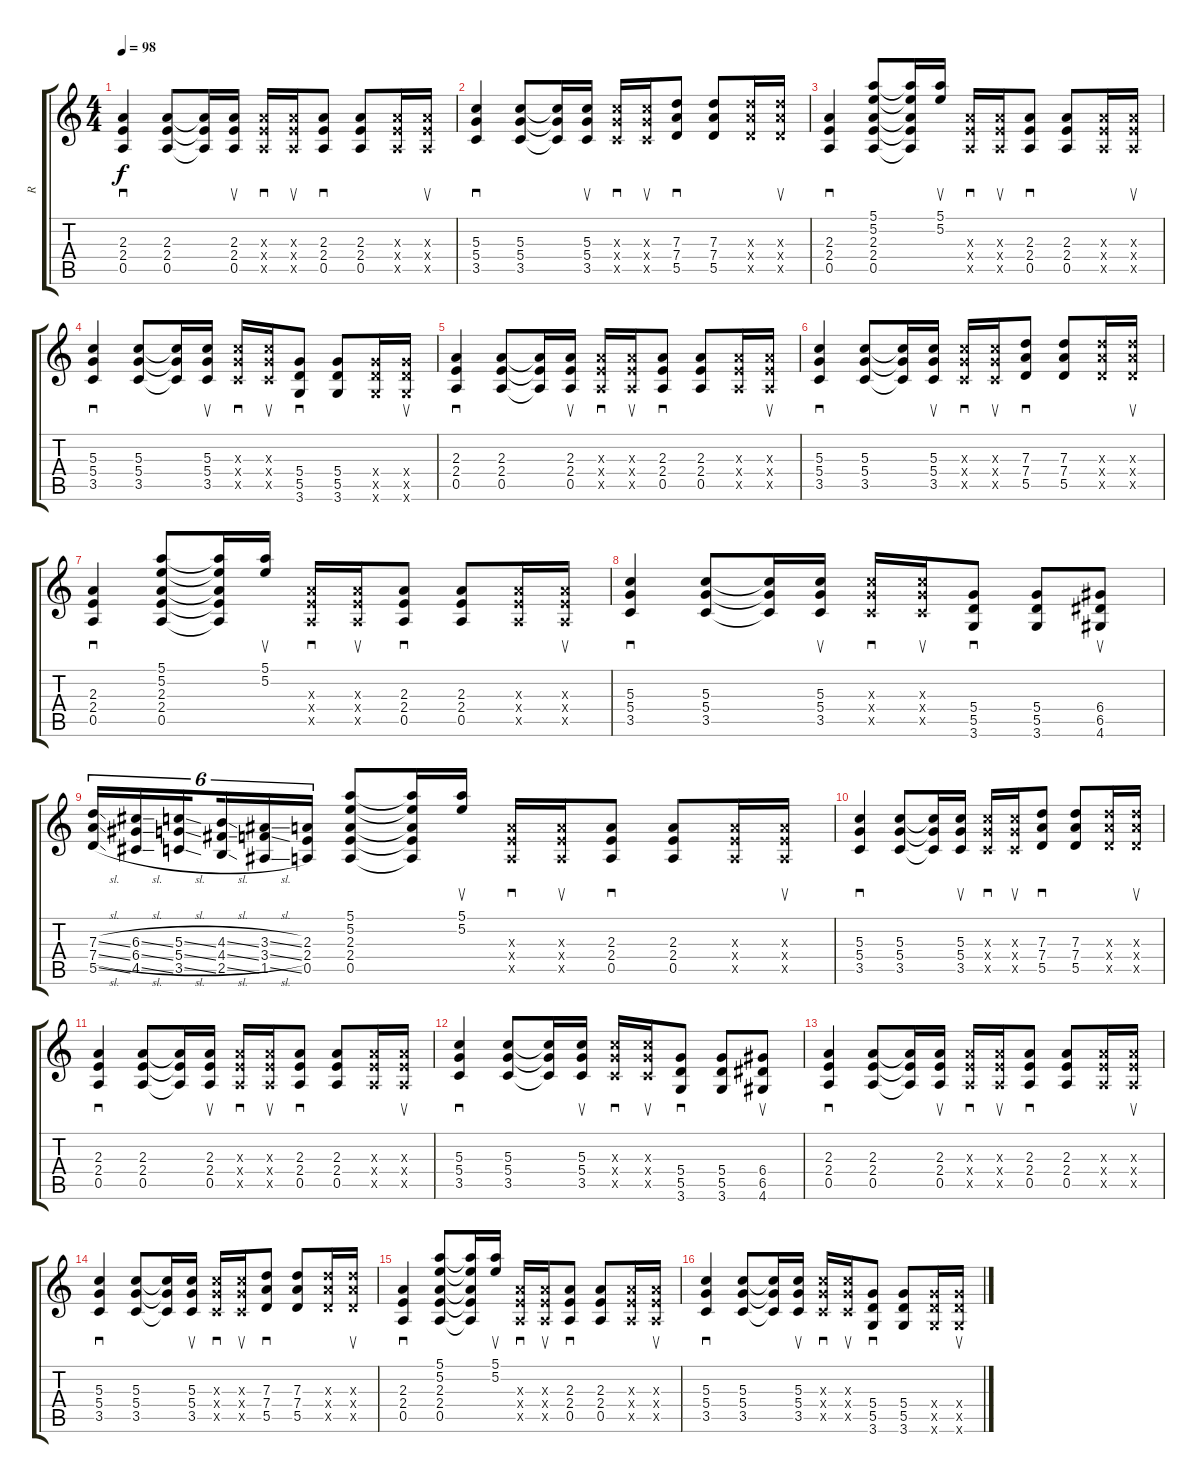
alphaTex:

\track ("R" "R") {instrument overdrivenguitar}
\staff {score tabs}
\tuning (E4 B3 G3 D3 A2 E2) {hide}
\ts (4 4)
\tempo 98
\clef g2
\ks c
(2.3 2.4 0.5).4{sd dy f} (2.3 2.4 0.5).8 (2.3{t} 2.4{t} 0.5{t}).16 (2.3 2.4 0.5).16{su} (2.3{x} 2.4{x} 0.5{x}).16{sd} (2.3{x} 2.4{x} 0.5{x}).16{su} (2.3 2.4 0.5).8{sd} (2.3 2.4 0.5).8 (2.3{x} 2.4{x} 0.5{x}).16 (2.3{x} 2.4{x} 0.5{x}).16{su} |
(5.3 5.4 3.5).4{sd} (5.3 5.4 3.5).8 (5.3{t} 5.4{t} 3.5{t}).16 (5.3 5.4 3.5).16{su} (5.3{x} 5.4{x} 3.5{x}).16{sd} (5.3{x} 5.4{x} 3.5{x}).16{su} (7.3 7.4 5.5).8{sd} (7.3 7.4 5.5).8 (7.3{x} 7.4{x} 5.5{x}).16 (7.3{x} 7.4{x} 5.5{x}).16{su} |
(2.3 2.4 0.5).4{sd} (5.1 5.2 2.3 2.4 0.5).8 (5.1{t} 5.2{t} 2.3{t} 2.4{t} 0.5{t}).16 (5.1 5.2).16{su} (2.3{x} 2.4{x} 0.5{x}).16{sd} (2.3{x} 2.4{x} 0.5{x}).16{su} (2.3 2.4 0.5).8{sd} (2.3 2.4 0.5).8 (2.3{x} 2.4{x} 0.5{x}).16 (2.3{x} 2.4{x} 0.5{x}).16{su} |
(5.3 5.4 3.5).4{sd} (5.3 5.4 3.5).8 (5.3{t} 5.4{t} 3.5{t}).16 (5.3 5.4 3.5).16{su} (5.3{x} 5.4{x} 3.5{x}).16{sd} (5.3{x} 5.4{x} 3.5{x}).16{su} (5.4 5.5 3.6).8{sd} (5.4 5.5 3.6).8 (5.4{x} 5.5{x} 3.6{x}).16 (5.4{x} 5.5{x} 3.6{x}).16{su} |
(2.3 2.4 0.5).4{sd} (2.3 2.4 0.5).8 (2.3{t} 2.4{t} 0.5{t}).16 (2.3 2.4 0.5).16{su} (2.3{x} 2.4{x} 0.5{x}).16{sd} (2.3{x} 2.4{x} 0.5{x}).16{su} (2.3 2.4 0.5).8{sd} (2.3 2.4 0.5).8 (2.3{x} 2.4{x} 0.5{x}).16 (2.3{x} 2.4{x} 0.5{x}).16{su} |
(5.3 5.4 3.5).4{sd} (5.3 5.4 3.5).8 (5.3{t} 5.4{t} 3.5{t}).16 (5.3 5.4 3.5).16{su} (5.3{x} 5.4{x} 3.5{x}).16{sd} (5.3{x} 5.4{x} 3.5{x}).16{su} (7.3 7.4 5.5).8{sd} (7.3 7.4 5.5).8 (7.3{x} 7.4{x} 5.5{x}).16 (7.3{x} 7.4{x} 5.5{x}).16{su} |
(2.3 2.4 0.5).4{sd} (5.1 5.2 2.3 2.4 0.5).8 (5.1{t} 5.2{t} 2.3{t} 2.4{t} 0.5{t}).16 (5.1 5.2).16{su} (2.3{x} 2.4{x} 0.5{x}).16{sd} (2.3{x} 2.4{x} 0.5{x}).16{su} (2.3 2.4 0.5).8{sd} (2.3 2.4 0.5).8 (2.3{x} 2.4{x} 0.5{x}).16 (2.3{x} 2.4{x} 0.5{x}).16{su} |
(5.3 5.4 3.5).4{sd} (5.3 5.4 3.5).8 (5.3{t} 5.4{t} 3.5{t}).16 (5.3 5.4 3.5).16{su} (5.3{x} 5.4{x} 3.5{x}).16{sd} (5.3{x} 5.4{x} 3.5{x}).16{su} (5.4 5.5 3.6).8{sd} (5.4 5.5 3.6).8 (6.4 6.5 4.6).8{su} |
(7.3{sl} 7.4{sl} 5.5{sl}).16{tu (6 4)} (6.3{sl} 6.4{sl} 4.5{sl}).16{tu (6 4)} (5.3{sl} 5.4{sl} 3.5{sl}).16{tu (6 4) beam splitsecondary} (4.3{sl} 4.4{sl} 2.5{sl}).16{tu (6 4)} (3.3{sl} 3.4{sl} 1.5{sl}).16{tu (6 4)} (2.3 2.4 0.5).16{tu (6 4)} (5.1 5.2 2.3 2.4 0.5).8 (5.1{t} 5.2{t} 2.3{t} 2.4{t} 0.5{t}).16 (5.1 5.2).16{su} (2.3{x} 2.4{x} 0.5{x}).16{sd} (2.3{x} 2.4{x} 0.5{x}).16{su} (2.3 2.4 0.5).8{sd} (2.3 2.4 0.5).8 (2.3{x} 2.4{x} 0.5{x}).16 (2.3{x} 2.4{x} 0.5{x}).16{su} |
(5.3 5.4 3.5).4{sd} (5.3 5.4 3.5).8 (5.3{t} 5.4{t} 3.5{t}).16 (5.3 5.4 3.5).16{su} (5.3{x} 5.4{x} 3.5{x}).16{sd} (5.3{x} 5.4{x} 3.5{x}).16{su} (7.3 7.4 5.5).8{sd} (7.3 7.4 5.5).8 (7.3{x} 7.4{x} 5.5{x}).16 (7.3{x} 7.4{x} 5.5{x}).16{su} |
(2.3 2.4 0.5).4{sd} (2.3 2.4 0.5).8 (2.3{t} 2.4{t} 0.5{t}).16 (2.3 2.4 0.5).16{su} (2.3{x} 2.4{x} 0.5{x}).16{sd} (2.3{x} 2.4{x} 0.5{x}).16{su} (2.3 2.4 0.5).8{sd} (2.3 2.4 0.5).8 (2.3{x} 2.4{x} 0.5{x}).16 (2.3{x} 2.4{x} 0.5{x}).16{su} |
(5.3 5.4 3.5).4{sd} (5.3 5.4 3.5).8 (5.3{t} 5.4{t} 3.5{t}).16 (5.3 5.4 3.5).16{su} (5.3{x} 5.4{x} 3.5{x}).16{sd} (5.3{x} 5.4{x} 3.5{x}).16{su} (5.4 5.5 3.6).8{sd} (5.4 5.5 3.6).8 (6.4 6.5 4.6).8{su} |
(2.3 2.4 0.5).4{sd} (2.3 2.4 0.5).8 (2.3{t} 2.4{t} 0.5{t}).16 (2.3 2.4 0.5).16{su} (2.3{x} 2.4{x} 0.5{x}).16{sd} (2.3{x} 2.4{x} 0.5{x}).16{su} (2.3 2.4 0.5).8{sd} (2.3 2.4 0.5).8 (2.3{x} 2.4{x} 0.5{x}).16 (2.3{x} 2.4{x} 0.5{x}).16{su} |
(5.3 5.4 3.5).4{sd} (5.3 5.4 3.5).8 (5.3{t} 5.4{t} 3.5{t}).16 (5.3 5.4 3.5).16{su} (5.3{x} 5.4{x} 3.5{x}).16{sd} (5.3{x} 5.4{x} 3.5{x}).16{su} (7.3 7.4 5.5).8{sd} (7.3 7.4 5.5).8 (7.3{x} 7.4{x} 5.5{x}).16 (7.3{x} 7.4{x} 5.5{x}).16{su} |
(2.3 2.4 0.5).4{sd} (5.1 5.2 2.3 2.4 0.5).8 (5.1{t} 5.2{t} 2.3{t} 2.4{t} 0.5{t}).16 (5.1 5.2).16{su} (2.3{x} 2.4{x} 0.5{x}).16{sd} (2.3{x} 2.4{x} 0.5{x}).16{su} (2.3 2.4 0.5).8{sd} (2.3 2.4 0.5).8 (2.3{x} 2.4{x} 0.5{x}).16 (2.3{x} 2.4{x} 0.5{x}).16{su} |
(5.3 5.4 3.5).4{sd} (5.3 5.4 3.5).8 (5.3{t} 5.4{t} 3.5{t}).16 (5.3 5.4 3.5).16{su} (5.3{x} 5.4{x} 3.5{x}).16{sd} (5.3{x} 5.4{x} 3.5{x}).16{su} (5.4 5.5 3.6).8{sd} (5.4 5.5 3.6).8 (5.4{x} 5.5{x} 3.6{x}).16 (5.4{x} 5.5{x} 3.6{x}).16{su}
